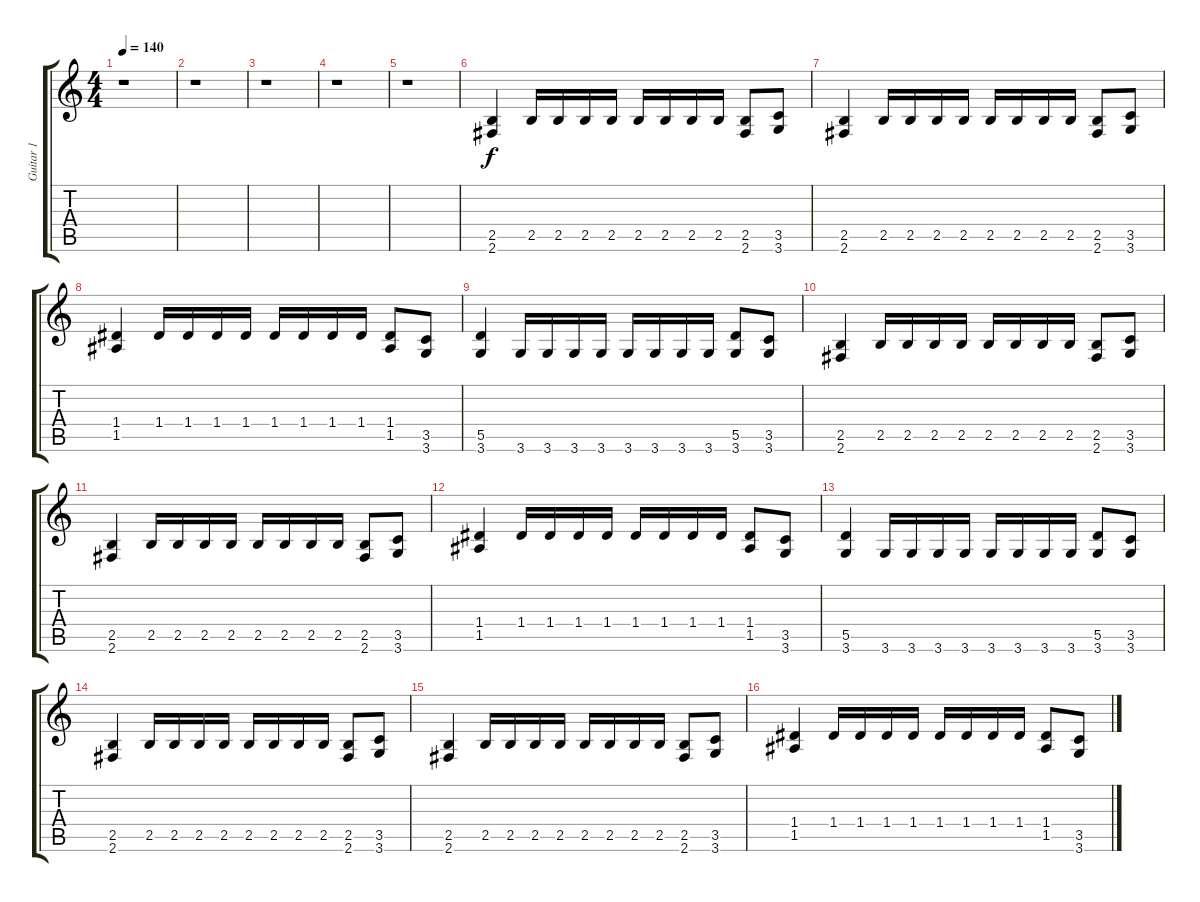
\track ("Guitar 1" "Guitar 1") {instrument distortionguitar}
\staff {score tabs}
\tuning (E4 B3 G3 D3 A2 E2) {hide}
\ts (4 4)
\tempo 140
\clef g2
\ks c
r.1{dy f instrument distortionguitar} |
r.1 |
r.1 |
r.1 |
r.1 |
(2.5 2.6).4 2.5.16 2.5.16 2.5.16 2.5.16 2.5.16 2.5.16 2.5.16 2.5.16 (2.5 2.6).8 (3.5 3.6).8 |
(2.5 2.6).4 2.5.16 2.5.16 2.5.16 2.5.16 2.5.16 2.5.16 2.5.16 2.5.16 (2.5 2.6).8 (3.5 3.6).8 |
(1.4 1.5).4 1.4.16 1.4.16 1.4.16 1.4.16 1.4.16 1.4.16 1.4.16 1.4.16 (1.4 1.5).8 (3.5 3.6).8 |
(5.5 3.6).4 3.6.16 3.6.16 3.6.16 3.6.16 3.6.16 3.6.16 3.6.16 3.6.16 (5.5 3.6).8 (3.5 3.6).8 |
(2.5 2.6).4 2.5.16 2.5.16 2.5.16 2.5.16 2.5.16 2.5.16 2.5.16 2.5.16 (2.5 2.6).8 (3.5 3.6).8 |
(2.5 2.6).4 2.5.16 2.5.16 2.5.16 2.5.16 2.5.16 2.5.16 2.5.16 2.5.16 (2.5 2.6).8 (3.5 3.6).8 |
(1.4 1.5).4 1.4.16 1.4.16 1.4.16 1.4.16 1.4.16 1.4.16 1.4.16 1.4.16 (1.4 1.5).8 (3.5 3.6).8 |
(5.5 3.6).4 3.6.16 3.6.16 3.6.16 3.6.16 3.6.16 3.6.16 3.6.16 3.6.16 (5.5 3.6).8 (3.5 3.6).8 |
(2.5 2.6).4 2.5.16 2.5.16 2.5.16 2.5.16 2.5.16 2.5.16 2.5.16 2.5.16 (2.5 2.6).8 (3.5 3.6).8 |
(2.5 2.6).4 2.5.16 2.5.16 2.5.16 2.5.16 2.5.16 2.5.16 2.5.16 2.5.16 (2.5 2.6).8 (3.5 3.6).8 |
(1.4 1.5).4 1.4.16 1.4.16 1.4.16 1.4.16 1.4.16 1.4.16 1.4.16 1.4.16 (1.4 1.5).8 (3.5 3.6).8
